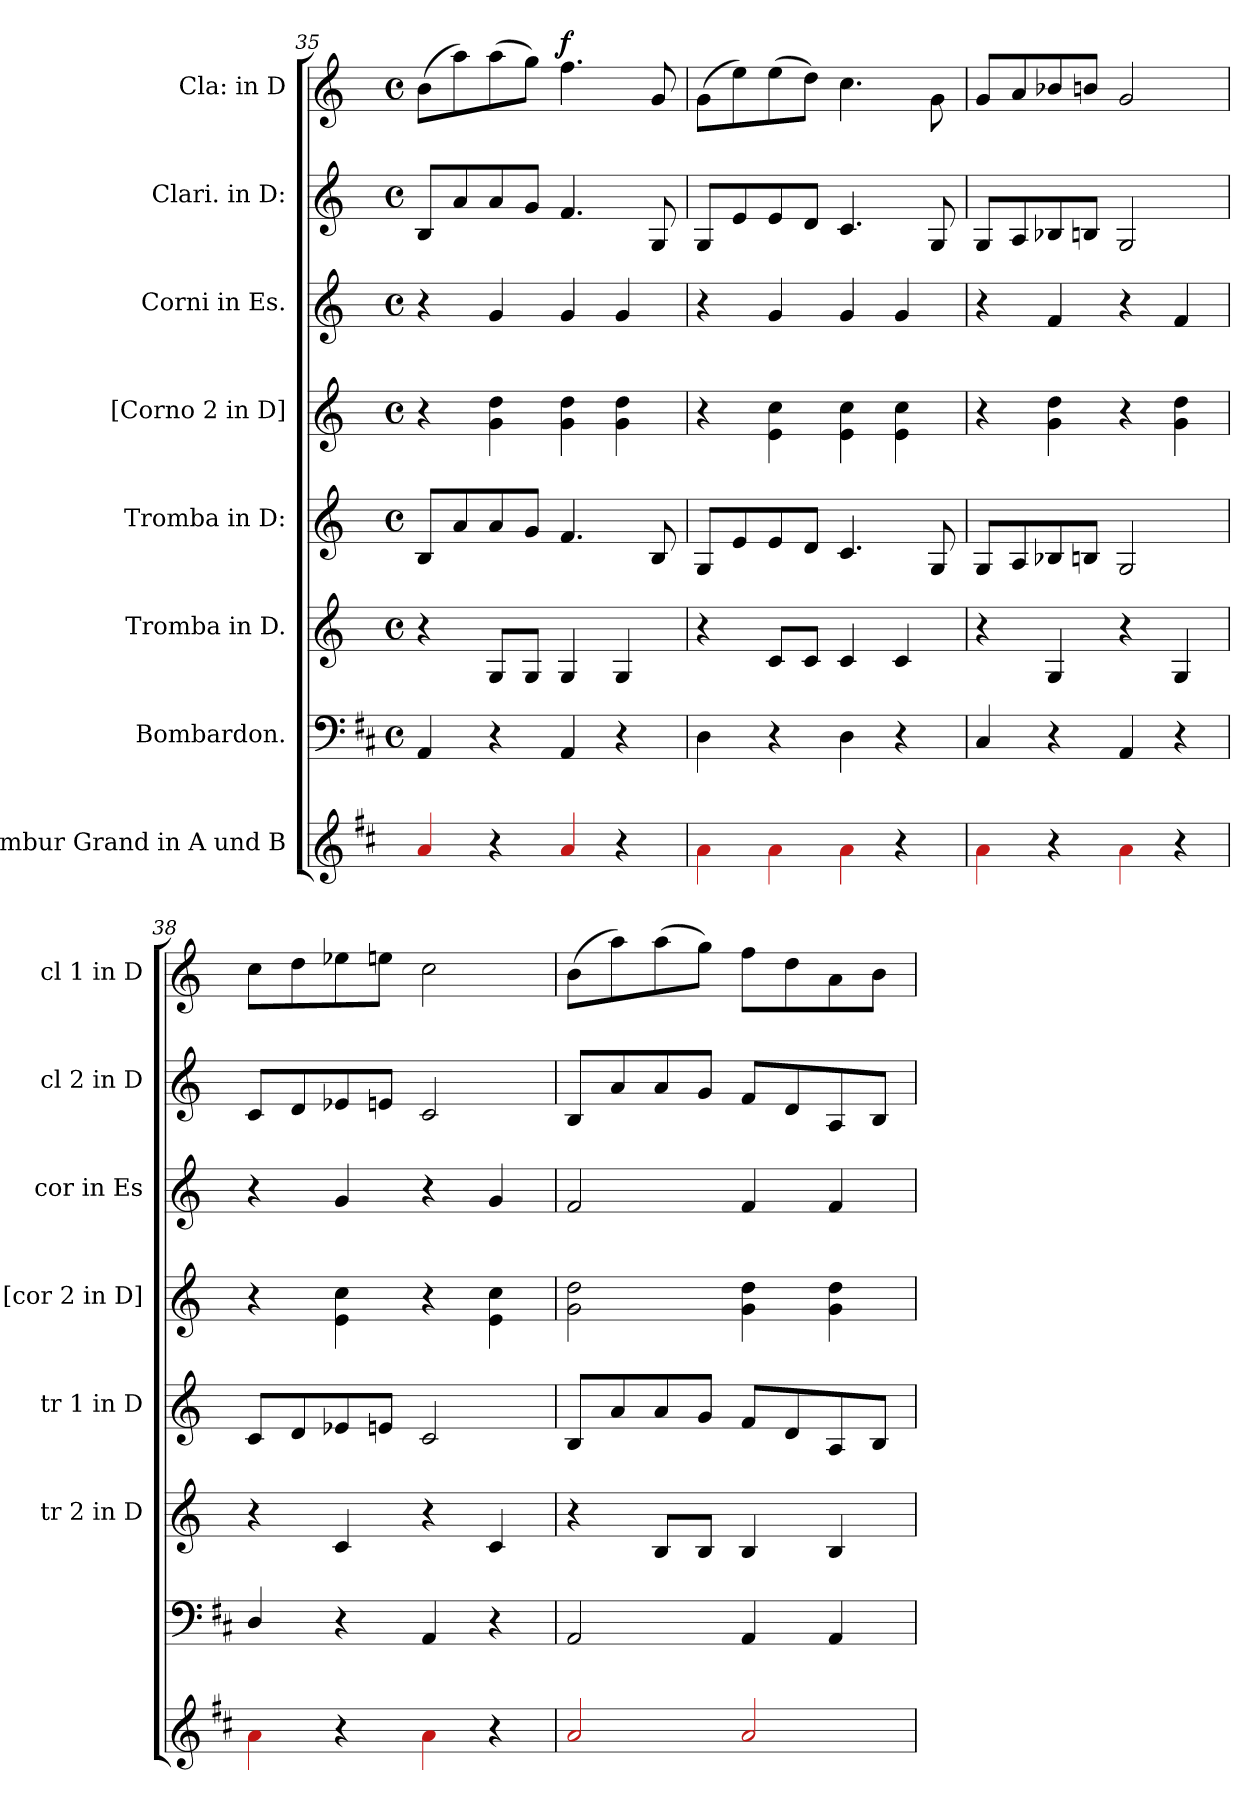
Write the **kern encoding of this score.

**kern	**kern	**kern	**kern	**kern	**kern	**kern	**kern	**dynam
*part8	*part7	*part6	*part5	*part4	*part3	*part2	*part1	*part1
*staff8	*staff7	*staff6	*staff5	*staff4	*staff3	*staff2	*staff1	*staff1
*I"Tambur Grand in A und B	*I"Bombardon.	*I"Tromba in D.	*I"Tromba in D:	*I"[Corno 2 in D]	*I"Corni in Es.	*I"Clari. in D:	*I"Cla: in D	*
*	*	*I'tr 2 in D	*I'tr 1 in D	*I'[cor 2 in D]	*I'cor in Es	*I'cl 2 in D	*I'cl 1 in D	*
*clefG2	*clefF4	*clefG2	*clefG2	*clefG2	*clefG2	*clefG2	*clefG2	*
*	*	*ITrd-1c-2	*ITrd-1c-2	*ITrd6c10	*ITrd6c10	*ITrd-1c-2	*ITrd-1c-2	*
*k[f#c#]	*k[f#c#]	*k[f#c#]	*k[f#c#]	*k[f#c#]	*k[f#c#]	*k[f#c#]	*k[f#c#]	*
*D:	*D:	*D:	*D:	*D:	*D:	*D:	*D:	*
*	*M4/4	*M4/4	*M4/4	*M4/4	*M4/4	*M4/4	*M4/4	*
*	*met(c)	*met(c)	*met(c)	*met(c)	*met(c)	*met(c)	*met(c)	*
=35	=35	=35	=35	=35	=35	=35	=35	=35
4Ra/	4AA/	4r	8c#/L	4r	4r	8c#/L	(8cc#\L	.
.	.	.	8b/	.	.	8b/	8bb\)	.
4r	4r	8A/L	8b/	4A\ 4e\	4A/	8b/	(8bb\	.
.	.	8A/J	8a/J	.	.	8a/J	8aa\J)	.
!	!	!	!	!	!	!	!	!LO:DY:a
4Ra/	4AA/	4A/	4.g/	4A\ 4e\	4A/	4.g/	4.gg\	f
4r	4r	4A/	.	4A\ 4e\	4A/	.	.	.
.	.	.	8c#/	.	.	8A/	8a/	.
=36	=36	=36	=36	=36	=36	=36	=36	=36
4Ra\	4D\	4r	8A/L	4r	4r	8A/L	(8a\L	.
.	.	.	8f#/	.	.	8f#/	8ff#\)	.
4Ra\	4r	8d/L	8f#/	4F#\ 4d\	4A/	8f#/	(8ff#\	.
.	.	8d/J	8e/J	.	.	8e/J	8ee\J)	.
4Ra\	4D\	4d/	4.d/	4F#\ 4d\	4A/	4.d/	4.dd\	.
4r	4r	4d/	.	4F#\ 4d\	4A/	.	.	.
.	.	.	8A/	.	.	8A/	8a\	.
=37	=37	=37	=37	=37	=37	=37	=37	=37
4Ra\	4C#/	4r	8A/L	4r	4r	8A/L	8a/L	.
.	.	.	8B/	.	.	8B/	8b/	.
4r	4r	4A/	8cn/	4A\ 4e\	4G/	8cn/	8ccn/	.
.	.	.	8c#X/J	.	.	8c#X/J	8cc#X/J	.
4Ra\	4AA/	4r	2A/	4r	4r	2A/	2a/	.
4r	4r	4A/	.	4A\ 4e\	4G/	.	.	.
=38	=38	=38	=38	=38	=38	=38	=38	=38
4Ra\	4D/	4r	8d/L	4r	4r	8d/L	8dd\L	.
.	.	.	8e/	.	.	8e/	8ee\	.
4r	4r	4d/	8fn/	4F#\ 4d\	4A/	8fn/	8ffn\	.
.	.	.	8f#X/J	.	.	8f#X/J	8ff#X\J	.
4Ra\	4AA/	4r	2d/	4r	4r	2d/	2dd\	.
4r	4r	4d/	.	4F#\ 4d\	4A/	.	.	.
=39	=39	=39	=39	=39	=39	=39	=39	=39
2Ra/	2AA/	4r	8c#/L	2A\ 2e\	2G/	8c#/L	(8cc#\L	.
.	.	.	8b/	.	.	8b/	8bb\)	.
.	.	8c#/L	8b/	.	.	8b/	(8bb\	.
.	.	8c#/J	8a/J	.	.	8a/J	8aa\J)	.
2Ra/	4AA/	4c#/	8g/L	4A\ 4e\	4G/	8g/L	8gg\L	.
.	.	.	8e/	.	.	8e/	8ee\	.
.	4AA/	4c#/	8B/	4A\ 4e\	4G/	8B/	8b\	.
.	.	.	8c#/J	.	.	8c#/J	8cc#\J	.
=	=	=	=	=	=	=	=	=
*-	*-	*-	*-	*-	*-	*-	*-	*-
